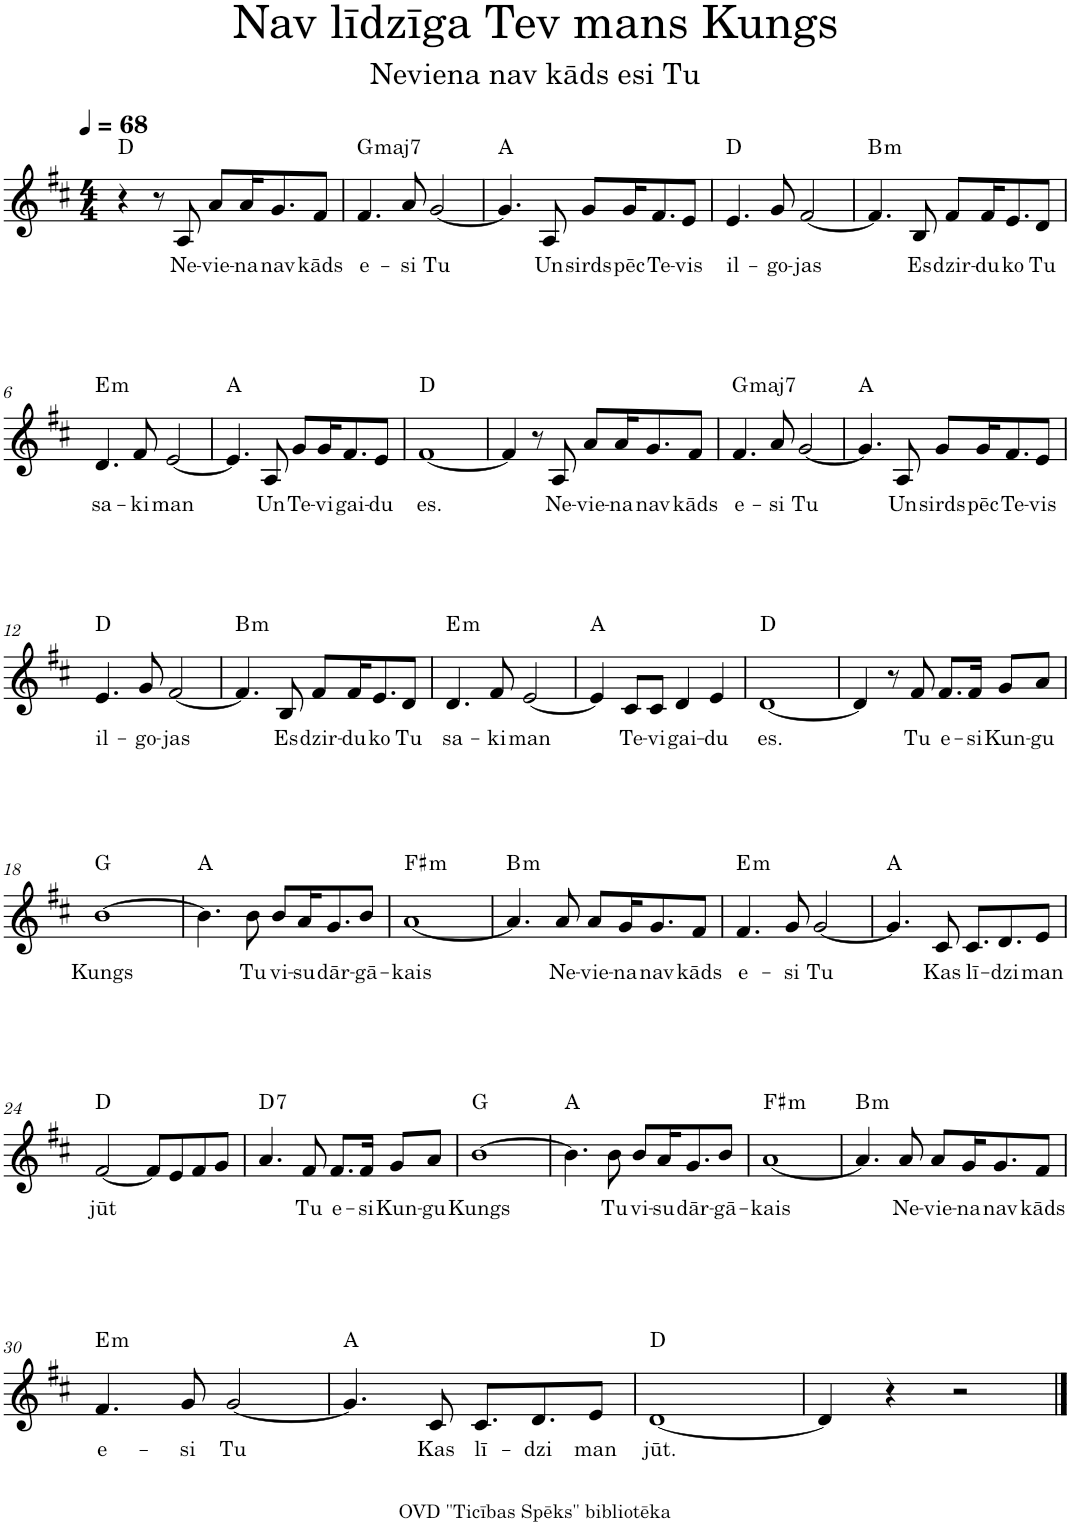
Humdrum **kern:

**kern	**text	**harte
*part1	*part1	*part1
*staff1	*staff1	*
*I"Piano	*	*
*I'Pno.	*	*
*clefG2	*	*
*k[f#c#]	*	*
*M4/4	*	*
*MM68	*	*
=1	=1	=1
4r	.	D:maj
8r	.	.
!	!LO:LY:b	!
8A/	Ne-	.
!	!LO:LY:b	!
8a/L	-vie-	.
!	!LO:LY:b	!
16a/K	-na	.
!	!LO:LY:b	!
8.g/	nav	.
!	!LO:LY:b	!
8f#/J	kāds	.
=2	=2	=2
!	!LO:LY:b	!LO:H:kt=maj7
4.f#/	e-	G:maj7
!	!LO:LY:b	!
8a/	-si	.
!	!LO:LY:b	!
[2g/	Tu	.
=3	=3	=3
4.g/]	.	A:maj
!	!LO:LY:b	!
8A/	Un	.
!	!LO:LY:b	!
8g/L	sirds	.
!	!LO:LY:b	!
16g/K	pēc	.
!	!LO:LY:b	!
8.f#/	Te-	.
!	!LO:LY:b	!
8e/J	-vis	.
=4	=4	=4
!	!LO:LY:b	!
4.e/	il-	D:maj
!	!LO:LY:b	!
8g/	-go-	.
!	!LO:LY:b	!
[2f#/	-jas	.
=5	=5	=5
!	!	!LO:H:kt=m
4.f#/]	.	B:min
!	!LO:LY:b	!
8B/	Es	.
!	!LO:LY:b	!
8f#/L	dzir-	.
!	!LO:LY:b	!
16f#/K	-du	.
!	!LO:LY:b	!
8.e/	ko	.
!	!LO:LY:b	!
8d/J	Tu	.
!!LO:LB:g=z
=6	=6	=6
!	!LO:LY:b	!LO:H:kt=m
4.d/	sa-	E:min
!	!LO:LY:b	!
8f#/	-ki	.
!	!LO:LY:b	!
[2e/	man	.
=7	=7	=7
4.e/]	.	A:maj
!	!LO:LY:b	!
8A/	Un	.
!	!LO:LY:b	!
8g/L	Te-	.
!	!LO:LY:b	!
16g/K	-vi	.
!	!LO:LY:b	!
8.f#/	gai-	.
!	!LO:LY:b	!
8e/J	-du	.
=8	=8	=8
!	!LO:LY:b	!
[1f#	es.	D:maj
=9	=9	=9
4f#/]	.	.
8r	.	.
!	!LO:LY:b	!
8A/	Ne-	.
!	!LO:LY:b	!
8a/L	-vie-	.
!	!LO:LY:b	!
16a/K	-na	.
!	!LO:LY:b	!
8.g/	nav	.
!	!LO:LY:b	!
8f#/J	kāds	.
=10	=10	=10
!	!LO:LY:b	!LO:H:kt=maj7
4.f#/	e-	G:maj7
!	!LO:LY:b	!
8a/	-si	.
!	!LO:LY:b	!
[2g/	Tu	.
=11	=11	=11
4.g/]	.	A:maj
!	!LO:LY:b	!
8A/	Un	.
!	!LO:LY:b	!
8g/L	sirds	.
!	!LO:LY:b	!
16g/K	pēc	.
!	!LO:LY:b	!
8.f#/	Te-	.
!	!LO:LY:b	!
8e/J	-vis	.
!!LO:LB:g=z
=12	=12	=12
!	!LO:LY:b	!
4.e/	il-	D:maj
!	!LO:LY:b	!
8g/	-go-	.
!	!LO:LY:b	!
[2f#/	-jas	.
=13	=13	=13
!	!	!LO:H:kt=m
4.f#/]	.	B:min
!	!LO:LY:b	!
8B/	Es	.
!	!LO:LY:b	!
8f#/L	dzir-	.
!	!LO:LY:b	!
16f#/K	-du	.
!	!LO:LY:b	!
8.e/	ko	.
!	!LO:LY:b	!
8d/J	Tu	.
=14	=14	=14
!	!LO:LY:b	!LO:H:kt=m
4.d/	sa-	E:min
!	!LO:LY:b	!
8f#/	-ki	.
!	!LO:LY:b	!
[2e/	man	.
=15	=15	=15
4e/]	.	A:maj
!	!LO:LY:b	!
8c#/L	Te-	.
!	!LO:LY:b	!
8c#/J	-vi	.
!	!LO:LY:b	!
4d/	gai-	.
!	!LO:LY:b	!
4e/	-du	.
=16	=16	=16
!	!LO:LY:b	!
[1d	es.	D:maj
=17	=17	=17
4d/]	.	.
8r	.	.
!	!LO:LY:b	!
8f#/	Tu	.
!	!LO:LY:b	!
8.f#/L	e-	.
!	!LO:LY:b	!
16f#/Jk	-si	.
!	!LO:LY:b	!
8g/L	Kun-	.
!	!LO:LY:b	!
8a/J	-gu	.
!!LO:LB:g=z
=18	=18	=18
!	!LO:LY:b	!
[1b	Kungs	G:maj
=19	=19	=19
4.b\]	.	A:maj
!	!LO:LY:b	!
8b\	Tu	.
!	!LO:LY:b	!
8b/L	vi-	.
!	!LO:LY:b	!
16a/K	-su	.
!	!LO:LY:b	!
8.g/	dār-	.
!	!LO:LY:b	!
8b/J	-gā-	.
=20	=20	=20
!	!LO:LY:b	!LO:H:kt=m
[1a	-kais	F#:min
=21	=21	=21
!	!	!LO:H:kt=m
4.a/]	.	B:min
!	!LO:LY:b	!
8a/	Ne-	.
!	!LO:LY:b	!
8a/L	-vie-	.
!	!LO:LY:b	!
16g/K	-na	.
!	!LO:LY:b	!
8.g/	nav	.
!	!LO:LY:b	!
8f#/J	kāds	.
=22	=22	=22
!	!LO:LY:b	!LO:H:kt=m
4.f#/	e-	E:min
!	!LO:LY:b	!
8g/	-si	.
!	!LO:LY:b	!
[2g/	Tu	.
=23	=23	=23
4.g/]	.	A:maj
!	!LO:LY:b	!
8c#/	Kas	.
!	!LO:LY:b	!
8.c#/L	lī-	.
!	!LO:LY:b	!
8.d/	-dzi	.
!	!LO:LY:b	!
8e/J	man	.
!!LO:LB:g=z
=24	=24	=24
!	!LO:LY:b	!
[2f#/	jūt	D:maj
8f#/L]	.	.
8e/	.	.
8f#/	.	.
8g/J	.	.
=25	=25	=25
!	!	!LO:H:kt=7
4.a/	.	D:7
!	!LO:LY:b	!
8f#/	Tu	.
!	!LO:LY:b	!
8.f#/L	e-	.
!	!LO:LY:b	!
16f#/Jk	-si	.
!	!LO:LY:b	!
8g/L	Kun-	.
!	!LO:LY:b	!
8a/J	-gu	.
=26	=26	=26
!	!LO:LY:b	!
[1b	Kungs	G:maj
=27	=27	=27
4.b\]	.	A:maj
!	!LO:LY:b	!
8b\	Tu	.
!	!LO:LY:b	!
8b/L	vi-	.
!	!LO:LY:b	!
16a/K	-su	.
!	!LO:LY:b	!
8.g/	dār-	.
!	!LO:LY:b	!
8b/J	-gā-	.
=28	=28	=28
!	!LO:LY:b	!LO:H:kt=m
[1a	-kais	F#:min
=29	=29	=29
!	!	!LO:H:kt=m
4.a/]	.	B:min
!	!LO:LY:b	!
8a/	Ne-	.
!	!LO:LY:b	!
8a/L	-vie-	.
!	!LO:LY:b	!
16g/K	-na	.
!	!LO:LY:b	!
8.g/	nav	.
!	!LO:LY:b	!
8f#/J	kāds	.
!!LO:LB:g=z
=30	=30	=30
!	!LO:LY:b	!LO:H:kt=m
4.f#/	e-	E:min
!	!LO:LY:b	!
8g/	-si	.
!	!LO:LY:b	!
[2g/	Tu	.
=31	=31	=31
4.g/]	.	A:maj
!	!LO:LY:b	!
8c#/	Kas	.
!	!LO:LY:b	!
8.c#/L	lī-	.
!	!LO:LY:b	!
8.d/	-dzi	.
!	!LO:LY:b	!
8e/J	man	.
=32	=32	=32
!	!LO:LY:b	!
[1d	jūt.	D:maj
=33	=33	=33
4d/]	.	.
4r	.	.
2r	.	.
==	==	==
*-	*-	*-
